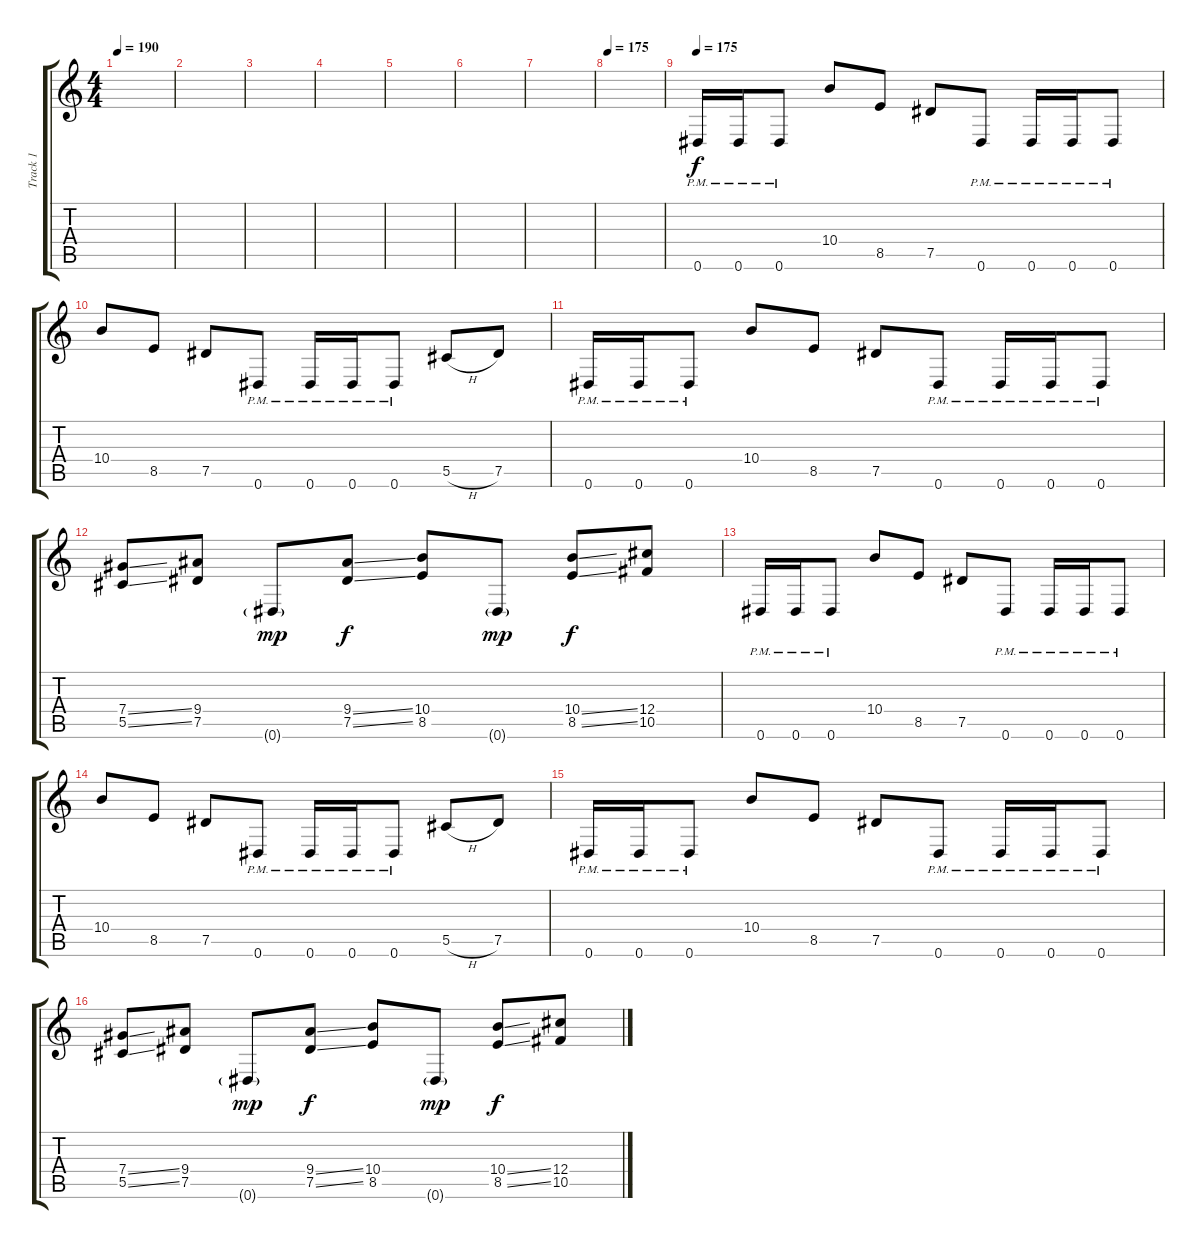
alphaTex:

\track ("Track 1" "Track 1") {instrument distortionguitar}
\staff {score tabs}
\tuning (Eb4 Bb3 Gb3 Db3 Ab2 Eb2) {hide}
\ts (4 4)
\tempo 190
\clef g2
\ks c
|
|
|
|
|
|
|
\tempo 175
|
\tempo 175
0.6{pm}.16 0.6{pm}.16 0.6{pm}.8 10.4.8 8.5.8 7.5.8 0.6{pm}.8 0.6{pm}.16 0.6{pm}.16 0.6{pm}.8 |
10.4.8 8.5.8 7.5.8 0.6{pm}.8 0.6{pm}.16 0.6{pm}.16 0.6{pm}.8 5.5{h}.8 7.5.8 |
0.6{pm}.16 0.6{pm}.16 0.6{pm}.8 10.4.8 8.5.8 7.5.8 0.6{pm}.8 0.6{pm}.16 0.6{pm}.16 0.6{pm}.8 |
(7.4{ss} 5.5{ss}).8 (9.4 7.5).8 0.6{g}.8{dy mp} (9.4{ss} 7.5{ss}).8{dy f} (10.4 8.5).8 0.6{g}.8{dy mp} (10.4{ss} 8.5{ss}).8{dy f} (12.4 10.5).8 |
0.6{pm}.16 0.6{pm}.16 0.6{pm}.8 10.4.8 8.5.8 7.5.8 0.6{pm}.8 0.6{pm}.16 0.6{pm}.16 0.6{pm}.8 |
10.4.8 8.5.8 7.5.8 0.6{pm}.8 0.6{pm}.16 0.6{pm}.16 0.6{pm}.8 5.5{h}.8 7.5.8 |
0.6{pm}.16 0.6{pm}.16 0.6{pm}.8 10.4.8 8.5.8 7.5.8 0.6{pm}.8 0.6{pm}.16 0.6{pm}.16 0.6{pm}.8 |
(7.4{ss} 5.5{ss}).8 (9.4 7.5).8 0.6{g}.8{dy mp} (9.4{ss} 7.5{ss}).8{dy f} (10.4 8.5).8 0.6{g}.8{dy mp} (10.4{ss} 8.5{ss}).8{dy f} (12.4 10.5).8
